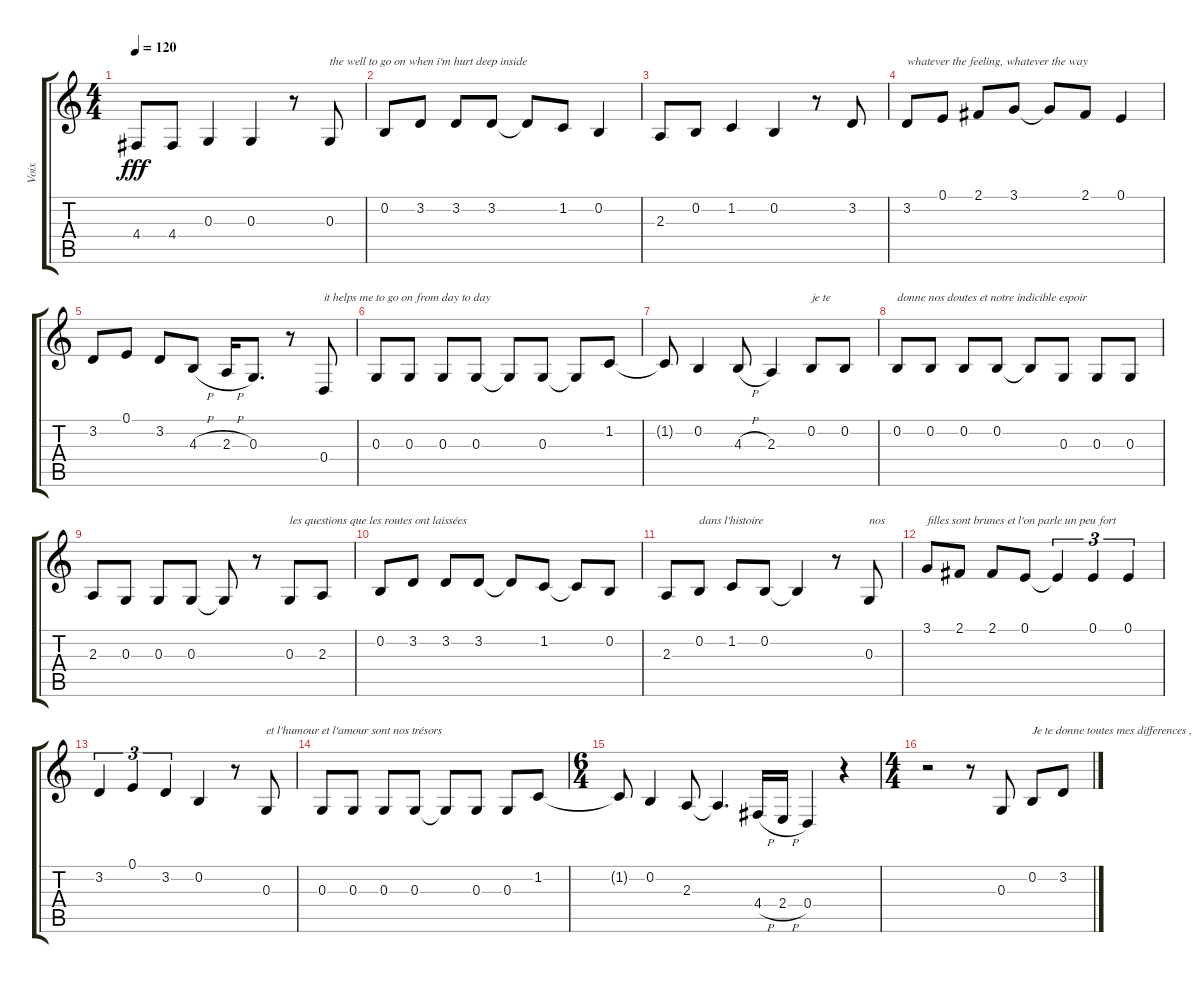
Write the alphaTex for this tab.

\track ("Voix" "Voix") {instrument accordion}
\staff {score tabs}
\tuning (E4 B3 G3 D3 A2 E2) {hide}
\ts (4 4)
\tempo 120
\clef g2
\ks c
4.4.8{dy fff} 4.4.8 0.3.4 0.3.4 r.8 0.3.8{txt "the well to go on when i'm hurt deep inside"} |
0.2.8 3.2.8 3.2.8 3.2.8 3.2{t}.8 1.2.8 0.2.4 |
2.3.8 0.2.8 1.2.4 0.2.4 r.8 3.2.8 |
3.2.8{txt "whatever the feeling, whatever the way"} 0.1.8 2.1.8 3.1.8 3.1{t}.8 2.1.8 0.1.4 |
3.2.8 0.1.8 3.2.8 4.3{h}.8 2.3{h}.16 0.3.8{d} r.8 0.4.8{txt "it helps me to go on from day to day"} |
0.3.8 0.3.8 0.3.8 0.3.8 0.3{t}.8 0.3.8 0.3{t}.8 1.2.8 |
1.2{t}.8 0.2.4 4.3{h}.8 2.3.4 0.2.8{txt "je te"} 0.2.8 |
0.2.8{txt "donne nos doutes et notre indicible espoir"} 0.2.8 0.2.8 0.2.8 0.2{t}.8 0.3.8 0.3.8 0.3.8 |
2.3.8 0.3.8 0.3.8 0.3.8 0.3{t}.8 r.8 0.3.8{txt "les questions que les routes ont laissées "} 2.3.8 |
0.2.8 3.2.8 3.2.8 3.2.8 3.2{t}.8 1.2.8 1.2{t}.8 0.2.8 |
2.3.8 0.2.8{txt "dans l'histoire"} 1.2.8 0.2.8 0.2{t}.4 r.8 0.3.8{txt "nos"} |
3.1.8{txt "filles sont brunes et l'on parle un peu fort"} 2.1.8 2.1.8 0.1.8 0.1{t}.4{tu (3 2)} 0.1.4{tu (3 2)} 0.1.4{tu (3 2)} |
3.2.4{tu (3 2)} 0.1.4{tu (3 2)} 3.2.4{tu (3 2)} 0.2.4 r.8 0.3.8{txt "et l'humour et l'amour sont nos trésors"} |
0.3.8 0.3.8 0.3.8 0.3.8 0.3{t}.8 0.3.8 0.3.8 1.2.8 |
\ts (6 4)
1.2{t}.8 0.2.4 2.3.8 2.3{t}.4{d} 4.4{h}.16 2.4{h}.16 0.4.4 r.4 |
\ts (4 4)
r.2 r.8 0.3.8 0.2.8{txt "Je te donne toutes mes differences ,"} 3.2.8
